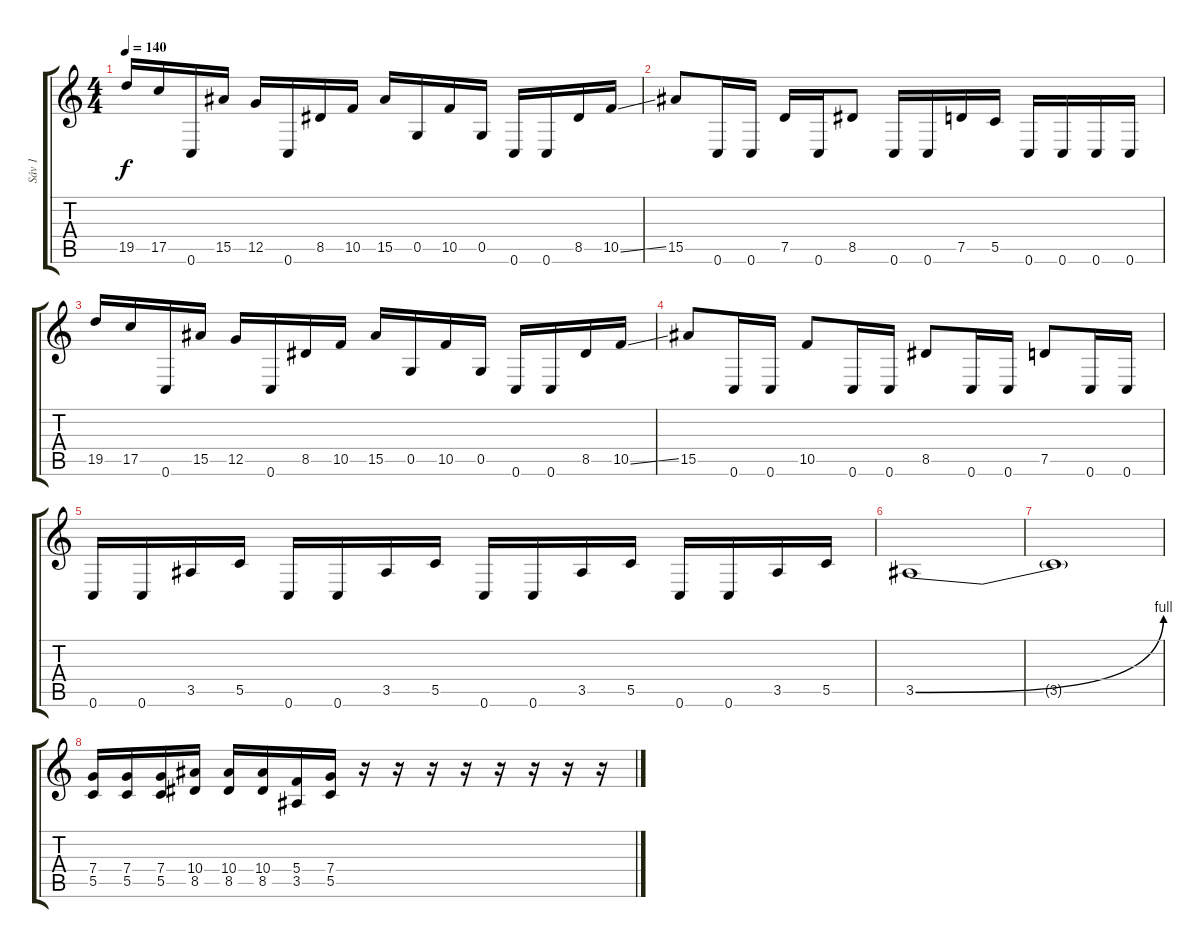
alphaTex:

\track ("Sáv 1" "Sáv 1") {instrument distortionguitar}
\staff {score tabs}
\tuning (D4 A3 F3 C3 G2 C2) {hide}
\ts (4 4)
\tempo 140
\clef g2
\ks c
19.5.16{dy f} 17.5.16 0.6.16 15.5.16 12.5.16 0.6.16 8.5.16 10.5.16 15.5.16 0.5.16 10.5.16 0.5.16 0.6.16 0.6.16 8.5.16 10.5{ss}.16 |
15.5.8 0.6.16 0.6.16 7.5.16 0.6.16 8.5.8 0.6.16 0.6.16 7.5.16 5.5.16 0.6.16 0.6.16 0.6.16 0.6.16 |
19.5.16 17.5.16 0.6.16 15.5.16 12.5.16 0.6.16 8.5.16 10.5.16 15.5.16 0.5.16 10.5.16 0.5.16 0.6.16 0.6.16 8.5.16 10.5{ss}.16 |
15.5.8 0.6.16 0.6.16 10.5.8 0.6.16 0.6.16 8.5.8 0.6.16 0.6.16 7.5.8 0.6.16 0.6.16 |
0.6.16 0.6.16 3.5.16 5.5.16 0.6.16 0.6.16 3.5.16 5.5.16 0.6.16 0.6.16 3.5.16 5.5.16 0.6.16 0.6.16 3.5.16 5.5.16 |
3.5{be (bend 0 0 60 4)}.1 |
3.5{t}.1 |
(7.4 5.5).16 (7.4 5.5).16 (7.4 5.5).16 (10.4 8.5).16 (10.4 8.5).16 (10.4 8.5).16 (5.4 3.5).16 (7.4 5.5).16 r.16 r.16 r.16 r.16 r.16 r.16 r.16 r.16
